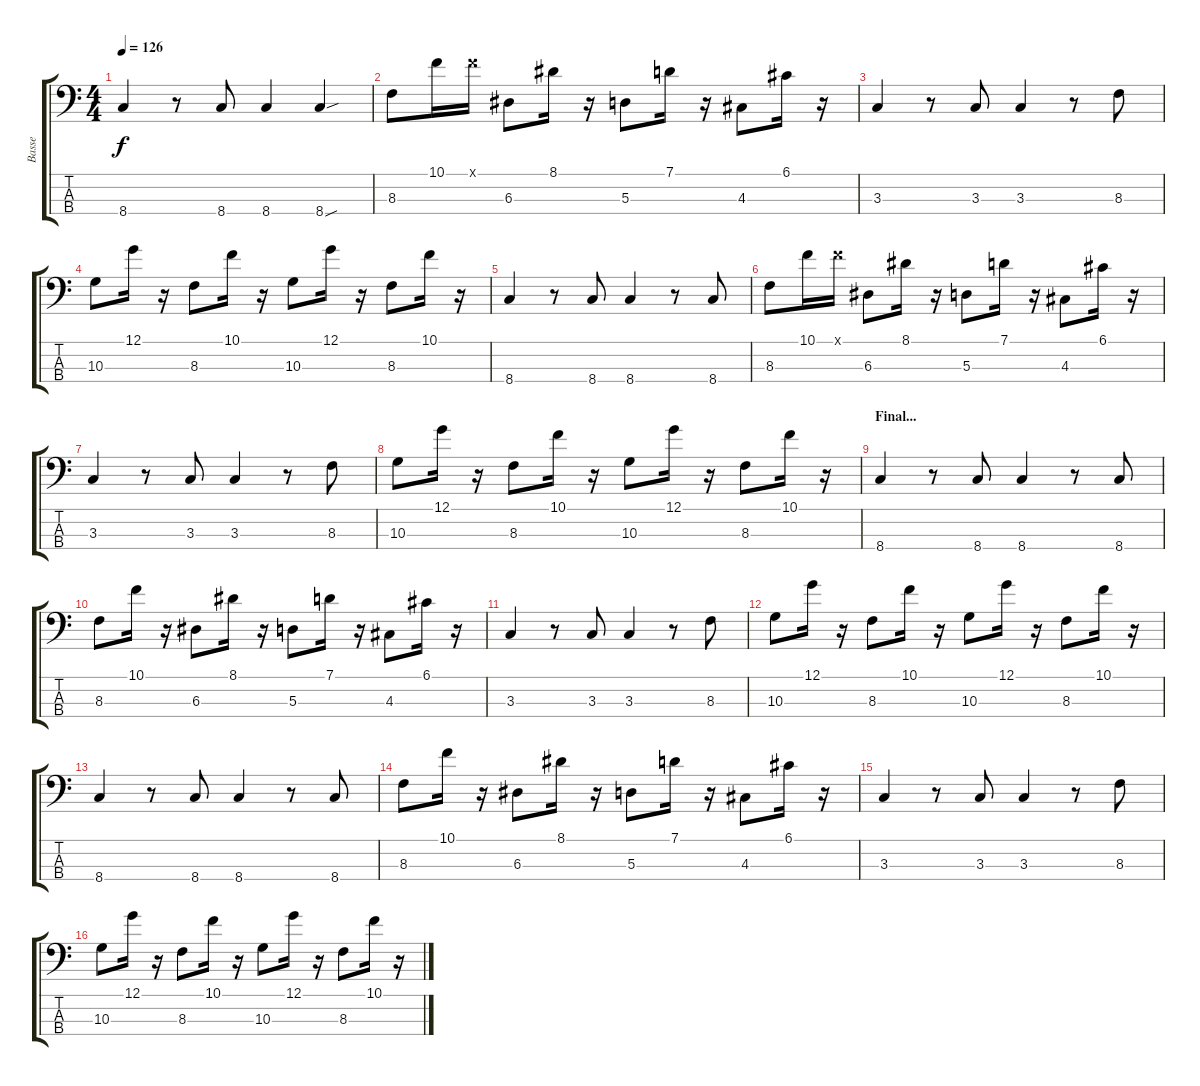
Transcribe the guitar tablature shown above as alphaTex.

\track ("Basse" "Basse") {instrument electricbassfinger}
\staff {score tabs}
\tuning (G2 D2 A1 E1) {hide}
\ts (4 4)
\tempo 126
\clef f4
\ks c
8.4.4{dy f} r.8 8.4.8 8.4.4 8.4{sou}.4 |
8.3.8 10.1.16 10.1{x}.16 6.3.8 8.1.16 r.16 5.3.8 7.1.16 r.16 4.3.8 6.1.16 r.16 |
3.3.4 r.8 3.3.8 3.3.4 r.8 8.3.8 |
10.3.8 12.1.16 r.16 8.3.8 10.1.16 r.16 10.3.8 12.1.16 r.16 8.3.8 10.1.16 r.16 |
8.4.4 r.8 8.4.8 8.4.4 r.8 8.4.8 |
8.3.8 10.1.16 10.1{x}.16 6.3.8 8.1.16 r.16 5.3.8 7.1.16 r.16 4.3.8 6.1.16 r.16 |
3.3.4 r.8 3.3.8 3.3.4 r.8 8.3.8 |
10.3.8 12.1.16 r.16 8.3.8 10.1.16 r.16 10.3.8 12.1.16 r.16 8.3.8 10.1.16 r.16 |
\section ("" "Final...")
8.4.4 r.8 8.4.8 8.4.4 r.8 8.4.8 |
8.3.8 10.1.16 r.16 6.3.8 8.1.16 r.16 5.3.8 7.1.16 r.16 4.3.8 6.1.16 r.16 |
3.3.4 r.8 3.3.8 3.3.4 r.8 8.3.8 |
10.3.8 12.1.16 r.16 8.3.8 10.1.16 r.16 10.3.8 12.1.16 r.16 8.3.8 10.1.16 r.16 |
8.4.4 r.8 8.4.8 8.4.4 r.8 8.4.8 |
8.3.8 10.1.16 r.16 6.3.8 8.1.16 r.16 5.3.8 7.1.16 r.16 4.3.8 6.1.16 r.16 |
3.3.4 r.8 3.3.8 3.3.4 r.8 8.3.8 |
10.3.8 12.1.16 r.16 8.3.8 10.1.16 r.16 10.3.8 12.1.16 r.16 8.3.8 10.1.16 r.16
